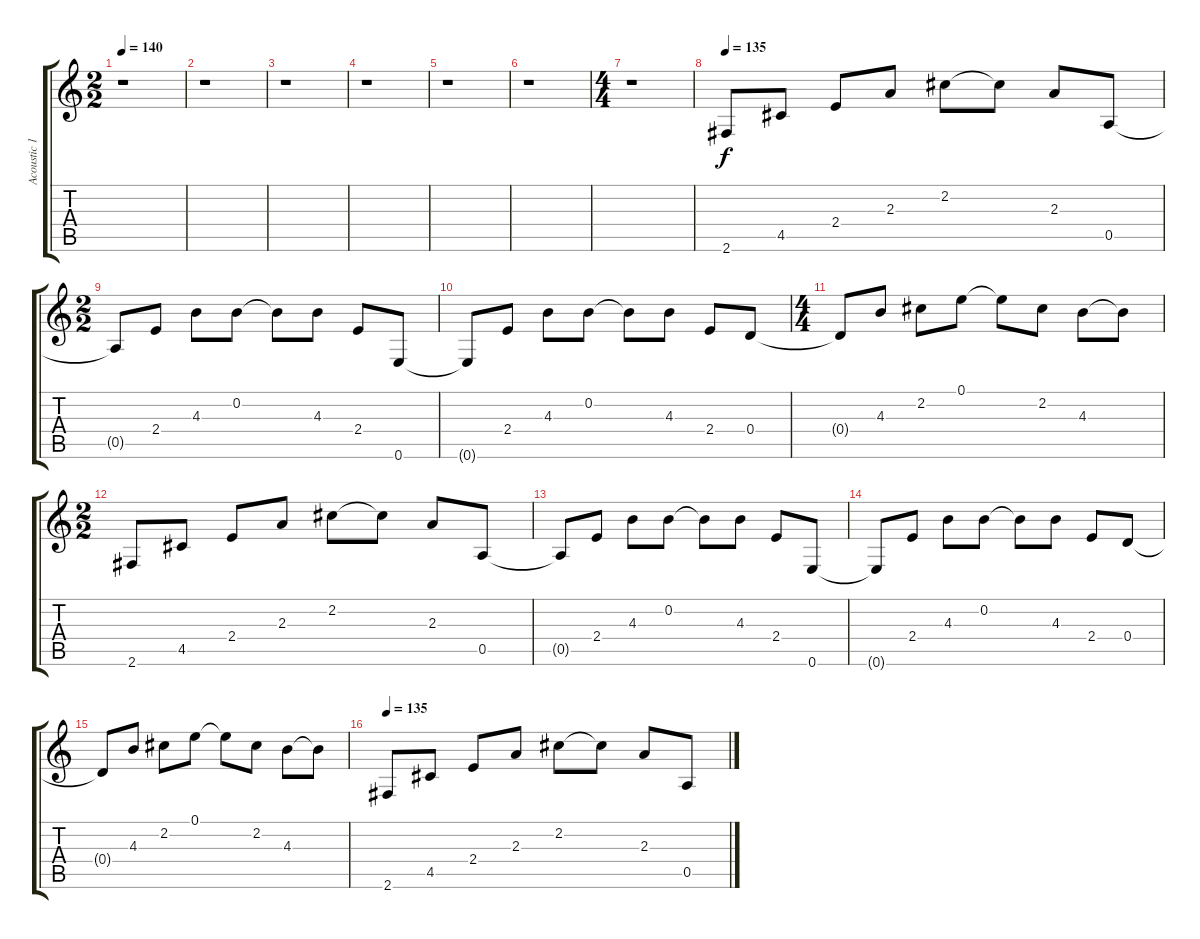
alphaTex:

\track ("Acoustic 1" "Acoustic 1") {instrument acousticguitarsteel}
\staff {score tabs}
\tuning (E4 B3 G3 D3 A2 E2) {hide}
\ts (2 2)
\tempo 140
\clef g2
\ks c
r.1{dy f} |
r.1 |
r.1 |
r.1 |
r.1 |
r.1 |
\ts (4 4)
r.1 |
\tempo 135
2.6.8 4.5.8 2.4.8 2.3.8 2.2.8 2.2{t}.8 2.3.8 0.5.8 |
\ts (2 2)
0.5{t}.8 2.4.8 4.3.8 0.2.8 0.2{t}.8 4.3.8 2.4.8 0.6.8 |
0.6{t}.8 2.4.8 4.3.8 0.2.8 0.2{t}.8 4.3.8 2.4.8 0.4.8 |
\ts (4 4)
0.4{t}.8 4.3.8 2.2.8 0.1.8 0.1{t}.8 2.2.8 4.3.8 4.3{t}.8 |
\ts (2 2)
2.6.8 4.5.8 2.4.8 2.3.8 2.2.8 2.2{t}.8 2.3.8 0.5.8 |
0.5{t}.8 2.4.8 4.3.8 0.2.8 0.2{t}.8 4.3.8 2.4.8 0.6.8 |
0.6{t}.8 2.4.8 4.3.8 0.2.8 0.2{t}.8 4.3.8 2.4.8 0.4.8 |
0.4{t}.8 4.3.8 2.2.8 0.1.8 0.1{t}.8 2.2.8 4.3.8 4.3{t}.8 |
\tempo 135
2.6.8 4.5.8 2.4.8 2.3.8 2.2.8 2.2{t}.8 2.3.8 0.5.8
